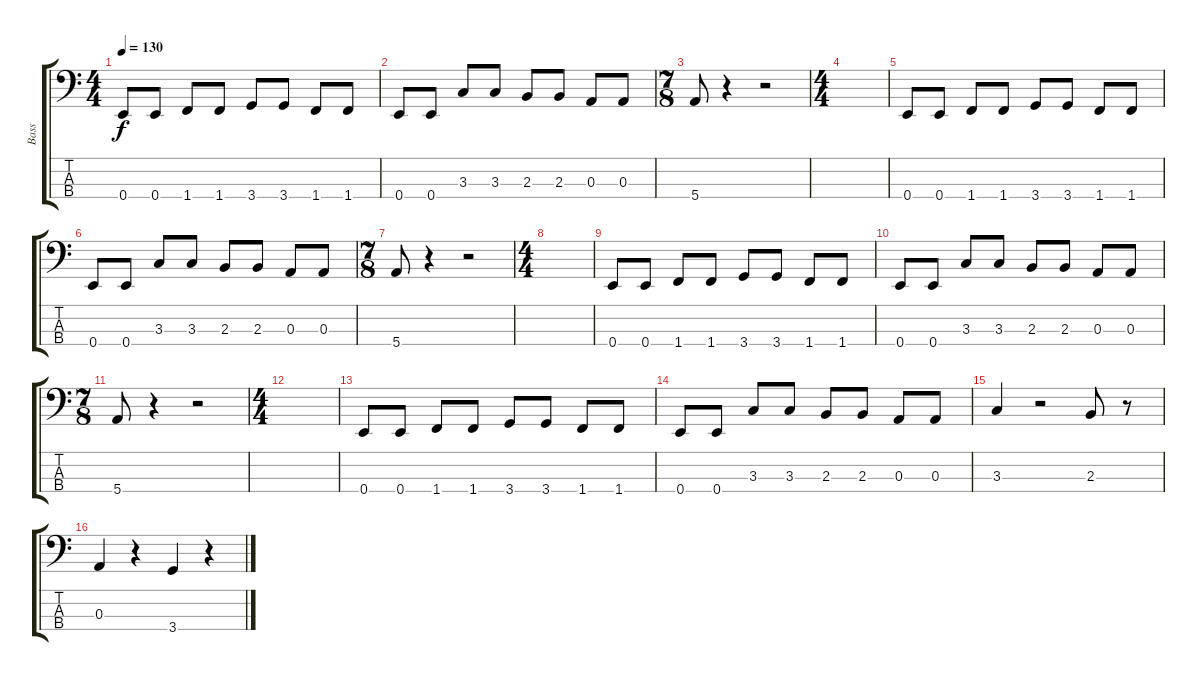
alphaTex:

\track ("Bass" "Bass") {instrument electricbassfinger}
\staff {score tabs}
\tuning (G2 D2 A1 E1) {hide}
\ts (4 4)
\tempo 130
\clef f4
\ks c
0.4.8{dy f} 0.4.8 1.4.8 1.4.8 3.4.8 3.4.8 1.4.8 1.4.8 |
0.4.8 0.4.8 3.3.8 3.3.8 2.3.8 2.3.8 0.3.8 0.3.8 |
\ts (7 8)
5.4.8 r.4 r.2 |
\ts (4 4)
|
0.4.8 0.4.8 1.4.8 1.4.8 3.4.8 3.4.8 1.4.8 1.4.8 |
0.4.8 0.4.8 3.3.8 3.3.8 2.3.8 2.3.8 0.3.8 0.3.8 |
\ts (7 8)
5.4.8 r.4 r.2 |
\ts (4 4)
|
0.4.8 0.4.8 1.4.8 1.4.8 3.4.8 3.4.8 1.4.8 1.4.8 |
0.4.8 0.4.8 3.3.8 3.3.8 2.3.8 2.3.8 0.3.8 0.3.8 |
\ts (7 8)
5.4.8 r.4 r.2 |
\ts (4 4)
|
0.4.8 0.4.8 1.4.8 1.4.8 3.4.8 3.4.8 1.4.8 1.4.8 |
0.4.8 0.4.8 3.3.8 3.3.8 2.3.8 2.3.8 0.3.8 0.3.8 |
3.3.4 r.2 2.3.8 r.8 |
0.3.4 r.4 3.4.4 r.4
